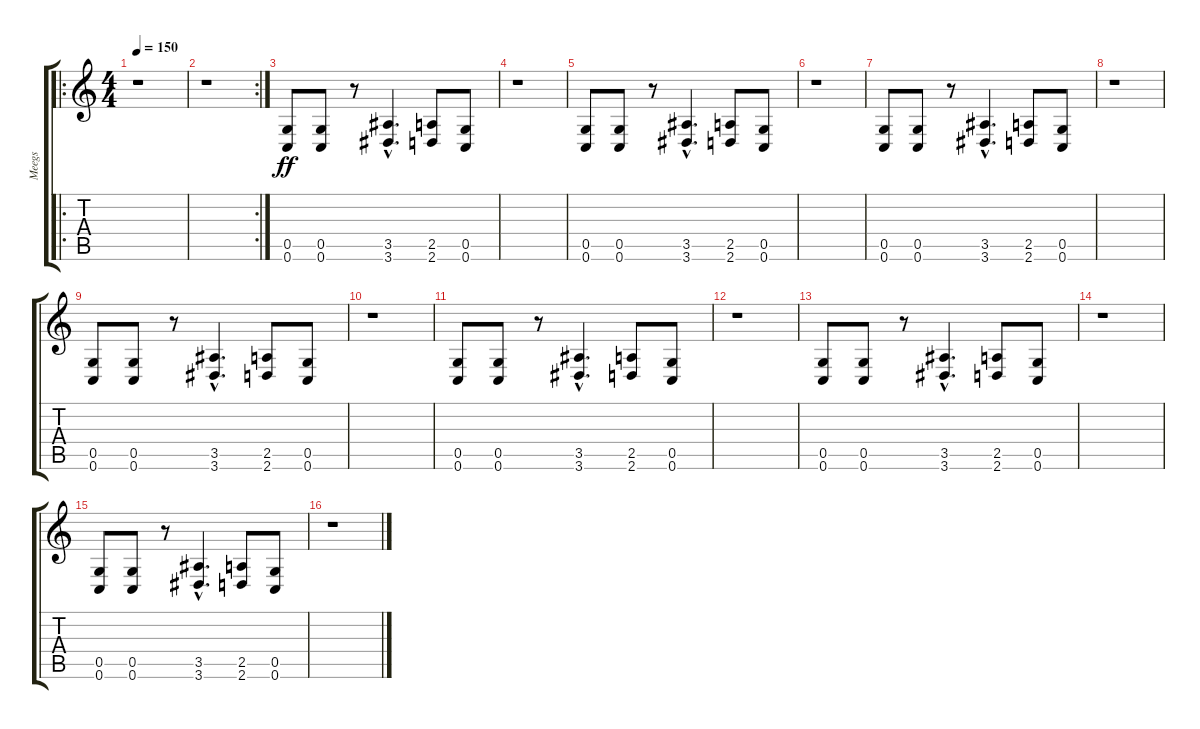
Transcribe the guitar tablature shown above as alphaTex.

\track ("Meegs" "Meegs") {instrument distortionguitar}
\staff {score tabs}
\tuning (D4 A3 F3 C3 G2 C2) {hide}
\ro
\ts (4 4)
\tempo 150
\clef g2
\ks c
r.1{dy ff instrument distortionguitar} |
\rc 2
r.1 |
(0.5 0.6).8 (0.5 0.6).8 r.8 (3.5{hac} 3.6{hac}).4{d} (2.5 2.6).8 (0.5 0.6).8 |
r.1 |
(0.5 0.6).8 (0.5 0.6).8 r.8 (3.5{hac} 3.6{hac}).4{d} (2.5 2.6).8 (0.5 0.6).8 |
r.1 |
(0.5 0.6).8 (0.5 0.6).8 r.8 (3.5{hac} 3.6{hac}).4{d} (2.5 2.6).8 (0.5 0.6).8 |
r.1 |
(0.5 0.6).8 (0.5 0.6).8 r.8 (3.5{hac} 3.6{hac}).4{d} (2.5 2.6).8 (0.5 0.6).8 |
r.1 |
(0.5 0.6).8 (0.5 0.6).8 r.8 (3.5{hac} 3.6{hac}).4{d} (2.5 2.6).8 (0.5 0.6).8 |
r.1 |
(0.5 0.6).8 (0.5 0.6).8 r.8 (3.5{hac} 3.6{hac}).4{d} (2.5 2.6).8 (0.5 0.6).8 |
r.1 |
(0.5 0.6).8 (0.5 0.6).8 r.8 (3.5{hac} 3.6{hac}).4{d} (2.5 2.6).8 (0.5 0.6).8 |
r.1
